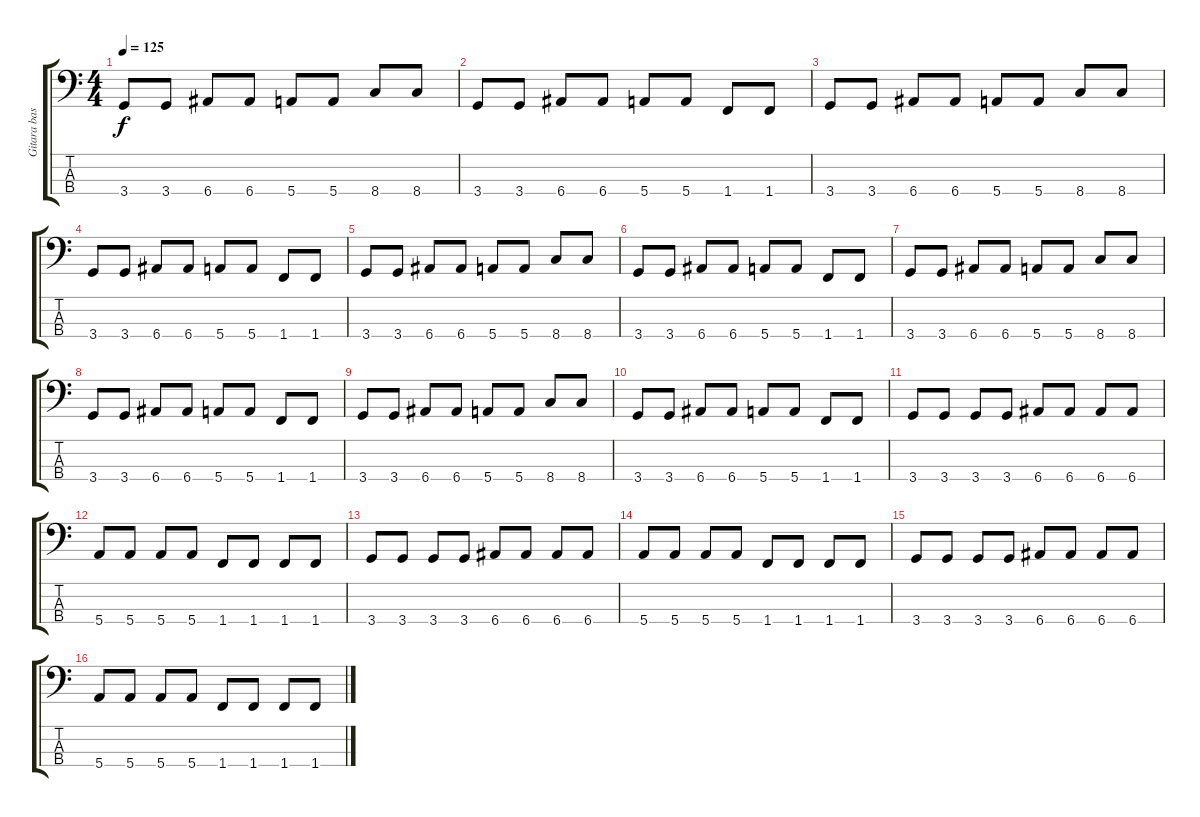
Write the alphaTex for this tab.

\track ("Gitara basowa" "Gitara bas") {instrument electricbassfinger}
\staff {score tabs}
\tuning (G2 D2 A1 E1) {hide}
\ts (4 4)
\tempo 125
\clef f4
\ks c
3.4.8{dy f} 3.4.8 6.4.8 6.4.8 5.4.8 5.4.8 8.4.8 8.4.8 |
3.4.8 3.4.8 6.4.8 6.4.8 5.4.8 5.4.8 1.4.8 1.4.8 |
3.4.8 3.4.8 6.4.8 6.4.8 5.4.8 5.4.8 8.4.8 8.4.8 |
3.4.8 3.4.8 6.4.8 6.4.8 5.4.8 5.4.8 1.4.8 1.4.8 |
3.4.8 3.4.8 6.4.8 6.4.8 5.4.8 5.4.8 8.4.8 8.4.8 |
3.4.8 3.4.8 6.4.8 6.4.8 5.4.8 5.4.8 1.4.8 1.4.8 |
3.4.8 3.4.8 6.4.8 6.4.8 5.4.8 5.4.8 8.4.8 8.4.8 |
3.4.8 3.4.8 6.4.8 6.4.8 5.4.8 5.4.8 1.4.8 1.4.8 |
3.4.8 3.4.8 6.4.8 6.4.8 5.4.8 5.4.8 8.4.8 8.4.8 |
3.4.8 3.4.8 6.4.8 6.4.8 5.4.8 5.4.8 1.4.8 1.4.8 |
3.4.8 3.4.8 3.4.8 3.4.8 6.4.8 6.4.8 6.4.8 6.4.8 |
5.4.8 5.4.8 5.4.8 5.4.8 1.4.8 1.4.8 1.4.8 1.4.8 |
3.4.8 3.4.8 3.4.8 3.4.8 6.4.8 6.4.8 6.4.8 6.4.8 |
5.4.8 5.4.8 5.4.8 5.4.8 1.4.8 1.4.8 1.4.8 1.4.8 |
3.4.8 3.4.8 3.4.8 3.4.8 6.4.8 6.4.8 6.4.8 6.4.8 |
5.4.8 5.4.8 5.4.8 5.4.8 1.4.8 1.4.8 1.4.8 1.4.8
